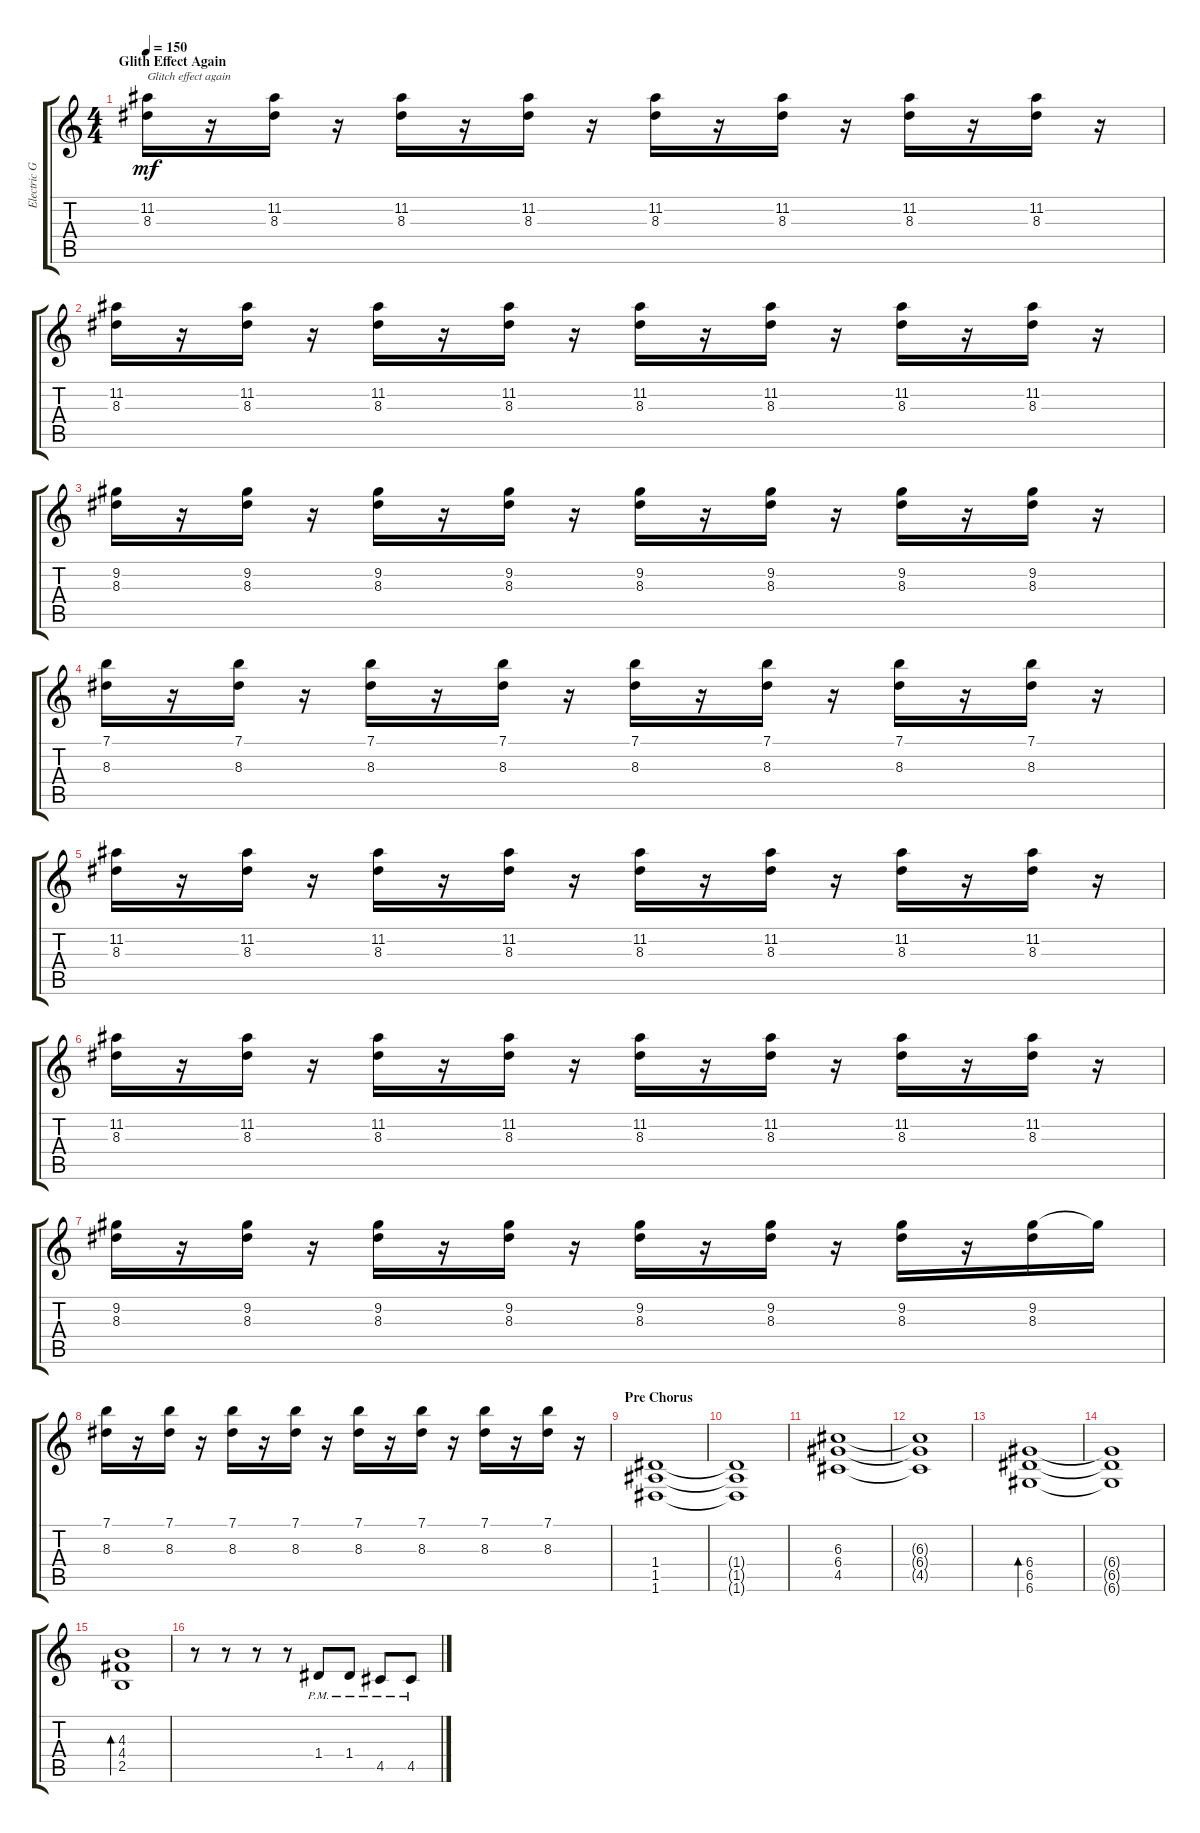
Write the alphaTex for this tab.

\track ("Electric Guitar" "Electric G") {instrument overdrivenguitar}
\staff {score tabs}
\tuning (E4 B3 G3 D3 A2 D2) {hide}
\ts (4 4)
\section ("" "Glith Effect Again")
\tempo 150
\clef g2
\ks c
(11.2 8.3).16{txt "Glitch effect again" dy mf} r.16 (11.2 8.3).16 r.16 (11.2 8.3).16 r.16 (11.2 8.3).16 r.16 (11.2 8.3).16 r.16 (11.2 8.3).16 r.16 (11.2 8.3).16 r.16 (11.2 8.3).16 r.16 |
(11.2 8.3).16 r.16 (11.2 8.3).16 r.16 (11.2 8.3).16 r.16 (11.2 8.3).16 r.16 (11.2 8.3).16 r.16 (11.2 8.3).16 r.16 (11.2 8.3).16 r.16 (11.2 8.3).16 r.16 |
(9.2 8.3).16 r.16 (9.2 8.3).16 r.16 (9.2 8.3).16 r.16 (9.2 8.3).16 r.16 (9.2 8.3).16 r.16 (9.2 8.3).16 r.16 (9.2 8.3).16 r.16 (9.2 8.3).16 r.16 |
(7.1 8.3).16 r.16 (7.1 8.3).16 r.16 (7.1 8.3).16 r.16 (7.1 8.3).16 r.16 (7.1 8.3).16 r.16 (7.1 8.3).16 r.16 (7.1 8.3).16 r.16 (7.1 8.3).16 r.16 |
(11.2 8.3).16 r.16 (11.2 8.3).16 r.16 (11.2 8.3).16 r.16 (11.2 8.3).16 r.16 (11.2 8.3).16 r.16 (11.2 8.3).16 r.16 (11.2 8.3).16 r.16 (11.2 8.3).16 r.16 |
(11.2 8.3).16 r.16 (11.2 8.3).16 r.16 (11.2 8.3).16 r.16 (11.2 8.3).16 r.16 (11.2 8.3).16 r.16 (11.2 8.3).16 r.16 (11.2 8.3).16 r.16 (11.2 8.3).16 r.16 |
(9.2 8.3).16 r.16 (9.2 8.3).16 r.16 (9.2 8.3).16 r.16 (9.2 8.3).16 r.16 (9.2 8.3).16 r.16 (9.2 8.3).16 r.16 (9.2 8.3).16 r.16 (9.2 8.3).16 9.2{t}.16 |
(7.1 8.3).16 r.16 (7.1 8.3).16 r.16 (7.1 8.3).16 r.16 (7.1 8.3).16 r.16 (7.1 8.3).16 r.16 (7.1 8.3).16 r.16 (7.1 8.3).16 r.16 (7.1 8.3).16 r.16 |
\section ("" "Pre Chorus")
(1.4 1.5 1.6).1 |
(1.4{t} 1.5{t} 1.6{t}).1 |
(6.3 6.4 4.5).1 |
(6.3{t} 6.4{t} 4.5{t}).1 |
(6.4 6.5 6.6).1{bd 30} |
(6.4{t} 6.5{t} 6.6{t}).1 |
(4.3 4.4 2.5).1{bd 30} |
r.8 r.8 r.8 r.8 1.4{pm}.8 1.4{pm}.8 4.5{pm}.8 4.5{pm}.8
